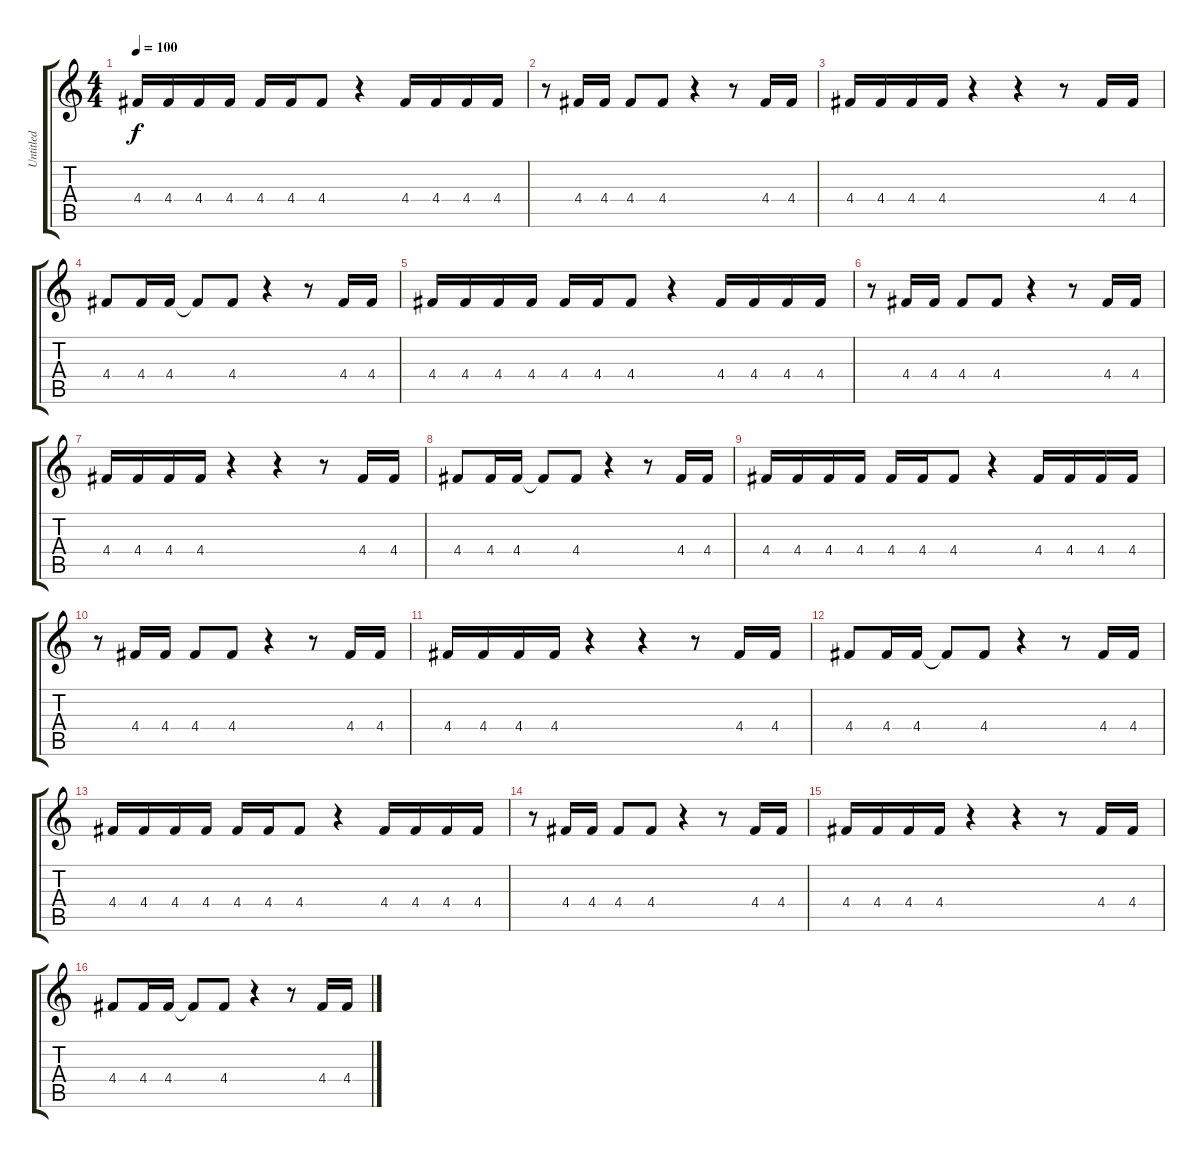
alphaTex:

\track ("Untitled" "Untitled") {instrument electricguitarjazz}
\staff {score tabs}
\tuning (E4 B3 G3 D3 A2 E2) {hide}
\ts (4 4)
\tempo 100
\clef g2
\ks c
4.4.16{dy f} 4.4.16 4.4.16 4.4.16 4.4.16 4.4.16 4.4.8 r.4 4.4.16 4.4.16 4.4.16 4.4.16 |
r.8 4.4.16 4.4.16 4.4.8 4.4.8 r.4 r.8 4.4.16 4.4.16 |
4.4.16 4.4.16 4.4.16 4.4.16 r.4 r.4 r.8 4.4.16 4.4.16 |
4.4.8 4.4.16 4.4.16 4.4{t}.8 4.4.8 r.4 r.8 4.4.16 4.4.16 |
4.4.16 4.4.16 4.4.16 4.4.16 4.4.16 4.4.16 4.4.8 r.4 4.4.16 4.4.16 4.4.16 4.4.16 |
r.8 4.4.16 4.4.16 4.4.8 4.4.8 r.4 r.8 4.4.16 4.4.16 |
4.4.16 4.4.16 4.4.16 4.4.16 r.4 r.4 r.8 4.4.16 4.4.16 |
4.4.8 4.4.16 4.4.16 4.4{t}.8 4.4.8 r.4 r.8 4.4.16 4.4.16 |
4.4.16 4.4.16 4.4.16 4.4.16 4.4.16 4.4.16 4.4.8 r.4 4.4.16 4.4.16 4.4.16 4.4.16 |
r.8 4.4.16 4.4.16 4.4.8 4.4.8 r.4 r.8 4.4.16 4.4.16 |
4.4.16 4.4.16 4.4.16 4.4.16 r.4 r.4 r.8 4.4.16 4.4.16 |
4.4.8 4.4.16 4.4.16 4.4{t}.8 4.4.8 r.4 r.8 4.4.16 4.4.16 |
4.4.16 4.4.16 4.4.16 4.4.16 4.4.16 4.4.16 4.4.8 r.4 4.4.16 4.4.16 4.4.16 4.4.16 |
r.8 4.4.16 4.4.16 4.4.8 4.4.8 r.4 r.8 4.4.16 4.4.16 |
4.4.16 4.4.16 4.4.16 4.4.16 r.4 r.4 r.8 4.4.16 4.4.16 |
4.4.8 4.4.16 4.4.16 4.4{t}.8 4.4.8 r.4 r.8 4.4.16 4.4.16
